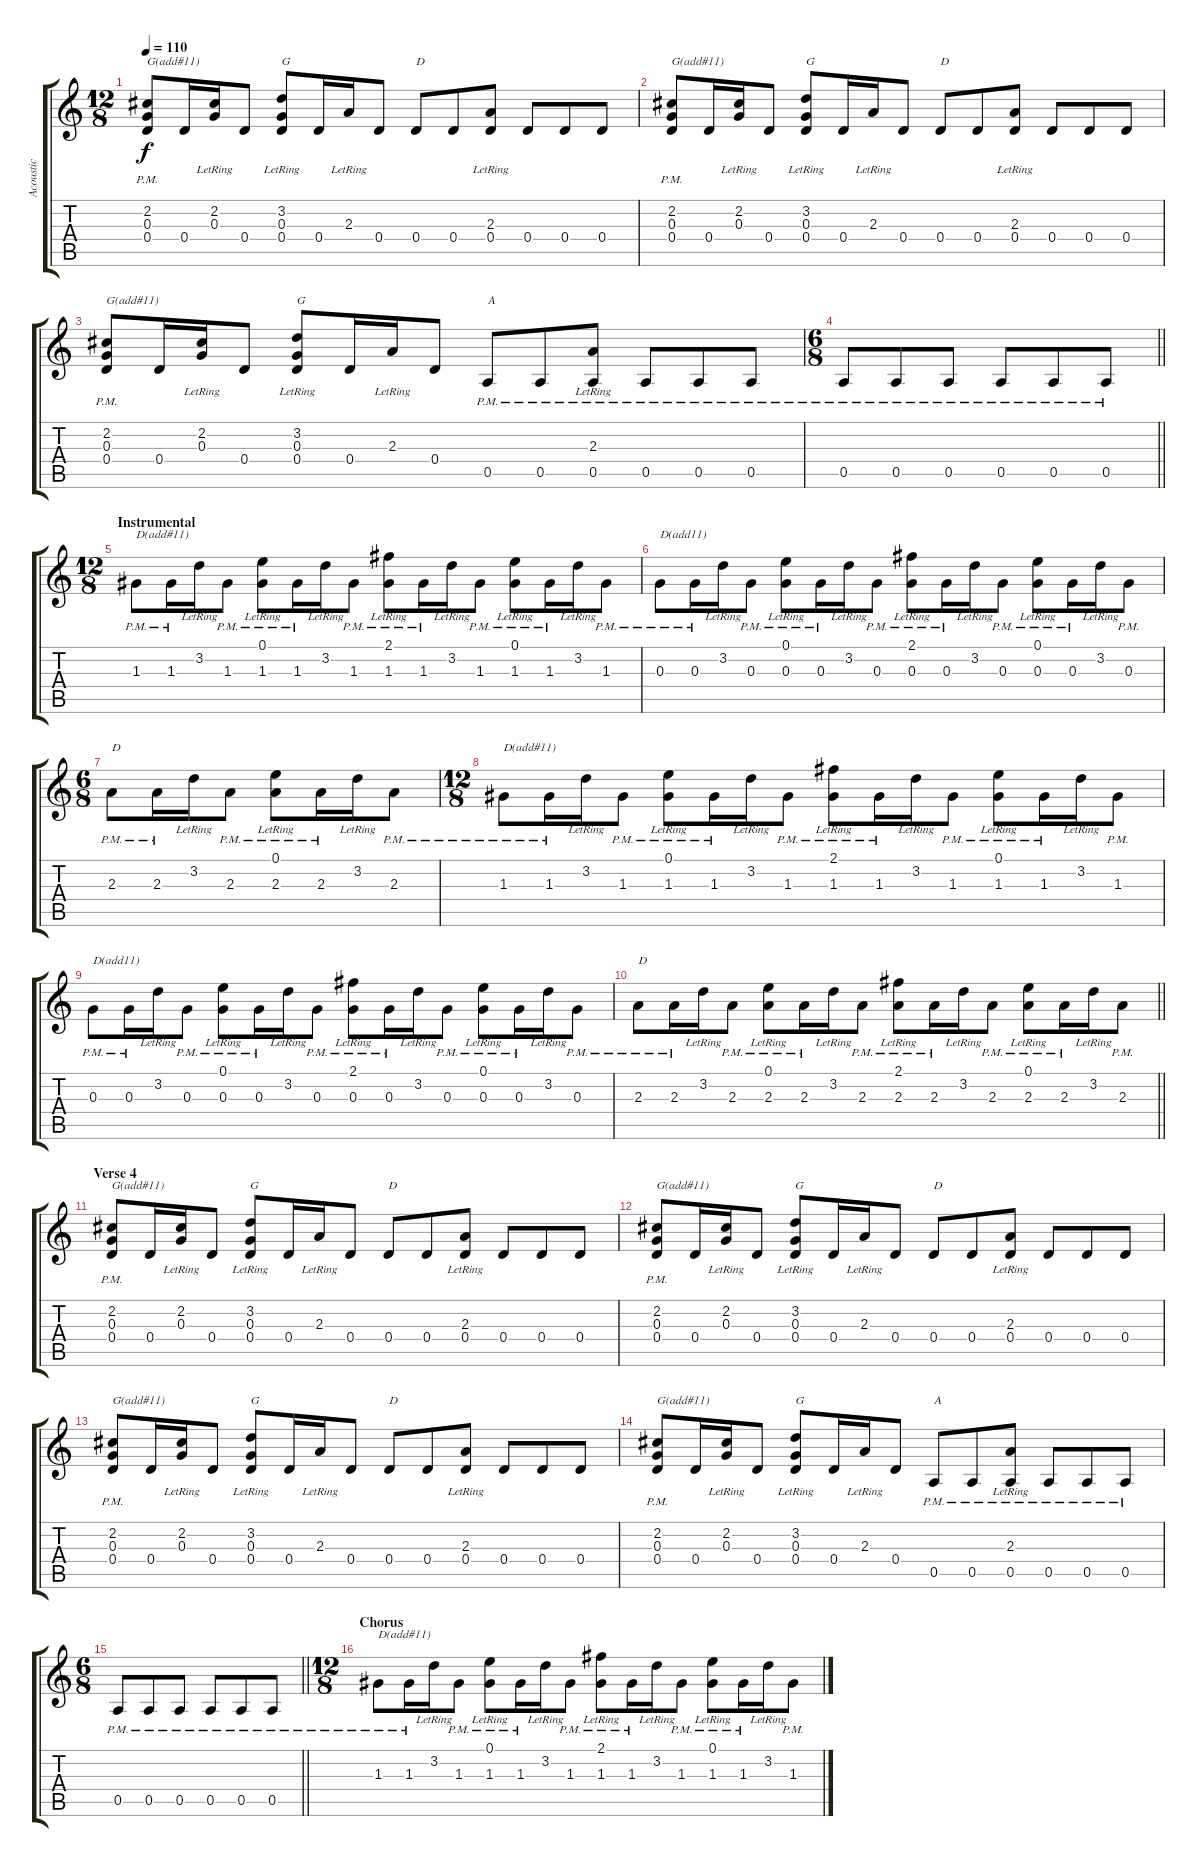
\track ("Acoustic" "Acoustic") {instrument acousticguitarsteel}
\staff {score tabs}
\tuning (E4 B3 G3 D3 A2 E2) {hide}
\ts (12 8)
\tempo 110
\clef g2
\ks c
(2.2 0.3{pm} 0.4).8{txt "G(add#11)" dy f} 0.4.16 (2.2{lr} 0.3).16 0.4.8 (3.2{lr} 0.3 0.4).8{txt "G"} 0.4.16 2.3{lr}.16 0.4.8 0.4.8{txt "D"} 0.4.8 (2.3{lr} 0.4).8 0.4.8 0.4.8 0.4.8 |
(2.2 0.3{pm} 0.4).8{txt "G(add#11)"} 0.4.16 (2.2{lr} 0.3).16 0.4.8 (3.2{lr} 0.3 0.4).8{txt "G"} 0.4.16 2.3{lr}.16 0.4.8 0.4.8{txt "D"} 0.4.8 (2.3{lr} 0.4).8 0.4.8 0.4.8 0.4.8 |
(2.2 0.3{pm} 0.4).8{txt "G(add#11)"} 0.4.16 (2.2{lr} 0.3).16 0.4.8 (3.2{lr} 0.3 0.4).8{txt "G"} 0.4.16 2.3{lr}.16 0.4.8 0.5{pm}.8{txt "A"} 0.5{pm}.8 (2.3{lr} 0.5{pm}).8 0.5{pm}.8 0.5{pm}.8 0.5{pm}.8 |
\ts (6 8)
\barLineRight lightlight
0.5{pm}.8 0.5{pm}.8 0.5{pm}.8 0.5{pm}.8 0.5{pm}.8 0.5{pm}.8 |
\ts (12 8)
\section ("" "Instrumental")
1.3{pm}.8{txt "D(add#11)"} 1.3{pm}.16 3.2{lr}.16 1.3{pm}.8 (0.1{lr} 1.3{pm}).8 1.3{pm}.16 3.2{lr}.16 1.3{pm}.8 (2.1{lr} 1.3{pm}).8 1.3{pm}.16 3.2{lr}.16 1.3{pm}.8 (0.1{lr} 1.3{pm}).8 1.3{pm}.16 3.2{lr}.16 1.3{pm}.8 |
0.3{pm}.8{txt "D(add11)"} 0.3{pm}.16 3.2{lr}.16 0.3{pm}.8 (0.1{lr} 0.3{pm}).8 0.3{pm}.16 3.2{lr}.16 0.3{pm}.8 (2.1{lr} 0.3{pm}).8 0.3{pm}.16 3.2{lr}.16 0.3{pm}.8 (0.1{lr} 0.3{pm}).8 0.3{pm}.16 3.2{lr}.16 0.3{pm}.8 |
\ts (6 8)
2.3{pm}.8{txt "D"} 2.3{pm}.16 3.2{lr}.16 2.3{pm}.8 (0.1{lr} 2.3{pm}).8 2.3{pm}.16 3.2{lr}.16 2.3{pm}.8 |
\ts (12 8)
1.3{pm}.8{txt "D(add#11)"} 1.3{pm}.16 3.2{lr}.16 1.3{pm}.8 (0.1{lr} 1.3{pm}).8 1.3{pm}.16 3.2{lr}.16 1.3{pm}.8 (2.1{lr} 1.3{pm}).8 1.3{pm}.16 3.2{lr}.16 1.3{pm}.8 (0.1{lr} 1.3{pm}).8 1.3{pm}.16 3.2{lr}.16 1.3{pm}.8 |
0.3{pm}.8{txt "D(add11)"} 0.3{pm}.16 3.2{lr}.16 0.3{pm}.8 (0.1{lr} 0.3{pm}).8 0.3{pm}.16 3.2{lr}.16 0.3{pm}.8 (2.1{lr} 0.3{pm}).8 0.3{pm}.16 3.2{lr}.16 0.3{pm}.8 (0.1{lr} 0.3{pm}).8 0.3{pm}.16 3.2{lr}.16 0.3{pm}.8 |
\barLineRight lightlight
2.3{pm}.8{txt "D"} 2.3{pm}.16 3.2{lr}.16 2.3{pm}.8 (0.1{lr} 2.3{pm}).8 2.3{pm}.16 3.2{lr}.16 2.3{pm}.8 (2.1{lr} 2.3{pm}).8 2.3{pm}.16 3.2{lr}.16 2.3{pm}.8 (0.1{lr} 2.3{pm}).8 2.3{pm}.16 3.2{lr}.16 2.3{pm}.8 |
\section ("" "Verse 4")
(2.2 0.3{pm} 0.4).8{txt "G(add#11)"} 0.4.16 (2.2{lr} 0.3).16 0.4.8 (3.2{lr} 0.3 0.4).8{txt "G"} 0.4.16 2.3{lr}.16 0.4.8 0.4.8{txt "D"} 0.4.8 (2.3{lr} 0.4).8 0.4.8 0.4.8 0.4.8 |
(2.2 0.3{pm} 0.4).8{txt "G(add#11)"} 0.4.16 (2.2{lr} 0.3).16 0.4.8 (3.2{lr} 0.3 0.4).8{txt "G"} 0.4.16 2.3{lr}.16 0.4.8 0.4.8{txt "D"} 0.4.8 (2.3{lr} 0.4).8 0.4.8 0.4.8 0.4.8 |
(2.2 0.3{pm} 0.4).8{txt "G(add#11)"} 0.4.16 (2.2{lr} 0.3).16 0.4.8 (3.2{lr} 0.3 0.4).8{txt "G"} 0.4.16 2.3{lr}.16 0.4.8 0.4.8{txt "D"} 0.4.8 (2.3{lr} 0.4).8 0.4.8 0.4.8 0.4.8 |
(2.2 0.3{pm} 0.4).8{txt "G(add#11)"} 0.4.16 (2.2{lr} 0.3).16 0.4.8 (3.2{lr} 0.3 0.4).8{txt "G"} 0.4.16 2.3{lr}.16 0.4.8 0.5{pm}.8{txt "A"} 0.5{pm}.8 (2.3{lr} 0.5{pm}).8 0.5{pm}.8 0.5{pm}.8 0.5{pm}.8 |
\ts (6 8)
\barLineRight lightlight
0.5{pm}.8 0.5{pm}.8 0.5{pm}.8 0.5{pm}.8 0.5{pm}.8 0.5{pm}.8 |
\ts (12 8)
\section ("" "Chorus")
1.3{pm}.8{txt "D(add#11)"} 1.3{pm}.16 3.2{lr}.16 1.3{pm}.8 (0.1{lr} 1.3{pm}).8 1.3{pm}.16 3.2{lr}.16 1.3{pm}.8 (2.1{lr} 1.3{pm}).8 1.3{pm}.16 3.2{lr}.16 1.3{pm}.8 (0.1{lr} 1.3{pm}).8 1.3{pm}.16 3.2{lr}.16 1.3{pm}.8
